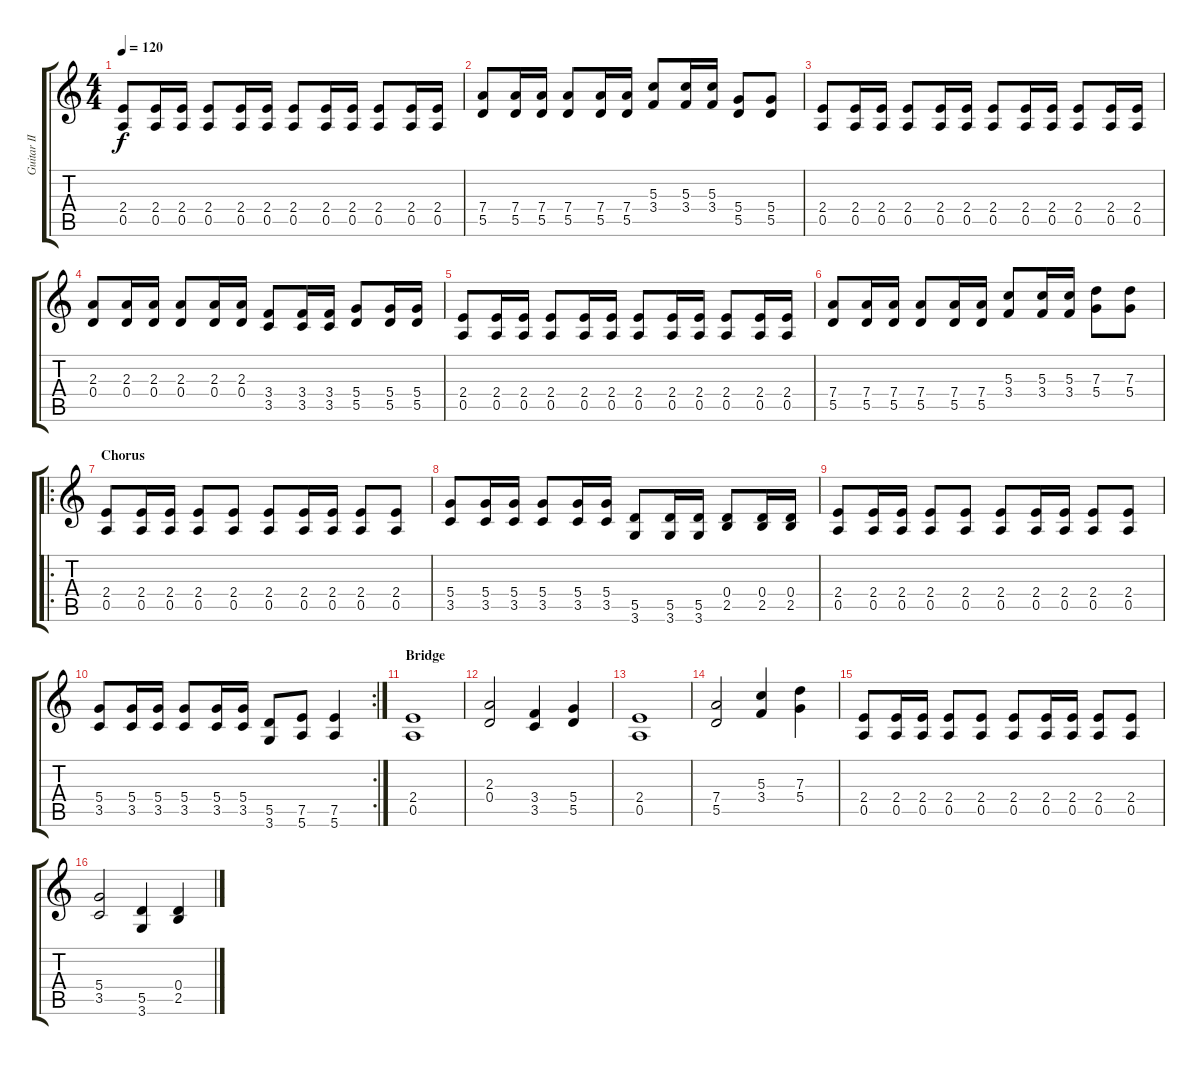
\track ("Guitar II" "Guitar II") {instrument distortionguitar}
\staff {score tabs}
\tuning (E4 B3 G3 D3 A2 E2) {hide}
\ts (4 4)
\tempo 120
\clef g2
\ks c
(2.4 0.5).8{dy f} (2.4 0.5).16 (2.4 0.5).16 (2.4 0.5).8 (2.4 0.5).16 (2.4 0.5).16 (2.4 0.5).8 (2.4 0.5).16 (2.4 0.5).16 (2.4 0.5).8 (2.4 0.5).16 (2.4 0.5).16 |
(7.4 5.5).8 (7.4 5.5).16 (7.4 5.5).16 (7.4 5.5).8 (7.4 5.5).16 (7.4 5.5).16 (5.3 3.4).8 (5.3 3.4).16 (5.3 3.4).16 (5.4 5.5).8 (5.4 5.5).8 |
(2.4 0.5).8 (2.4 0.5).16 (2.4 0.5).16 (2.4 0.5).8 (2.4 0.5).16 (2.4 0.5).16 (2.4 0.5).8 (2.4 0.5).16 (2.4 0.5).16 (2.4 0.5).8 (2.4 0.5).16 (2.4 0.5).16 |
(2.3 0.4).8 (2.3 0.4).16 (2.3 0.4).16 (2.3 0.4).8 (2.3 0.4).16 (2.3 0.4).16 (3.4 3.5).8 (3.4 3.5).16 (3.4 3.5).16 (5.4 5.5).8 (5.4 5.5).16 (5.4 5.5).16 |
(2.4 0.5).8 (2.4 0.5).16 (2.4 0.5).16 (2.4 0.5).8 (2.4 0.5).16 (2.4 0.5).16 (2.4 0.5).8 (2.4 0.5).16 (2.4 0.5).16 (2.4 0.5).8 (2.4 0.5).16 (2.4 0.5).16 |
(7.4 5.5).8 (7.4 5.5).16 (7.4 5.5).16 (7.4 5.5).8 (7.4 5.5).16 (7.4 5.5).16 (5.3 3.4).8 (5.3 3.4).16 (5.3 3.4).16 (7.3 5.4).8 (7.3 5.4).8 |
\ro
\section ("" "Chorus")
(2.4 0.5).8 (2.4 0.5).16 (2.4 0.5).16 (2.4 0.5).8 (2.4 0.5).8 (2.4 0.5).8 (2.4 0.5).16 (2.4 0.5).16 (2.4 0.5).8 (2.4 0.5).8 |
(5.4 3.5).8 (5.4 3.5).16 (5.4 3.5).16 (5.4 3.5).8 (5.4 3.5).16 (5.4 3.5).16 (5.5 3.6).8 (5.5 3.6).16 (5.5 3.6).16 (0.4 2.5).8 (0.4 2.5).16 (0.4 2.5).16 |
(2.4 0.5).8 (2.4 0.5).16 (2.4 0.5).16 (2.4 0.5).8 (2.4 0.5).8 (2.4 0.5).8 (2.4 0.5).16 (2.4 0.5).16 (2.4 0.5).8 (2.4 0.5).8 |
\rc 2
(5.4 3.5).8 (5.4 3.5).16 (5.4 3.5).16 (5.4 3.5).8 (5.4 3.5).16 (5.4 3.5).16 (5.5 3.6).8 (7.5 5.6).8 (7.5 5.6).4 |
\section ("" "Bridge")
(2.4 0.5).1 |
(2.3 0.4).2 (3.4 3.5).4 (5.4 5.5).4 |
(2.4 0.5).1 |
(7.4 5.5).2 (5.3 3.4).4 (7.3 5.4).4 |
(2.4 0.5).8 (2.4 0.5).16 (2.4 0.5).16 (2.4 0.5).8 (2.4 0.5).8 (2.4 0.5).8 (2.4 0.5).16 (2.4 0.5).16 (2.4 0.5).8 (2.4 0.5).8 |
(5.4 3.5).2 (5.5 3.6).4 (0.4 2.5).4
